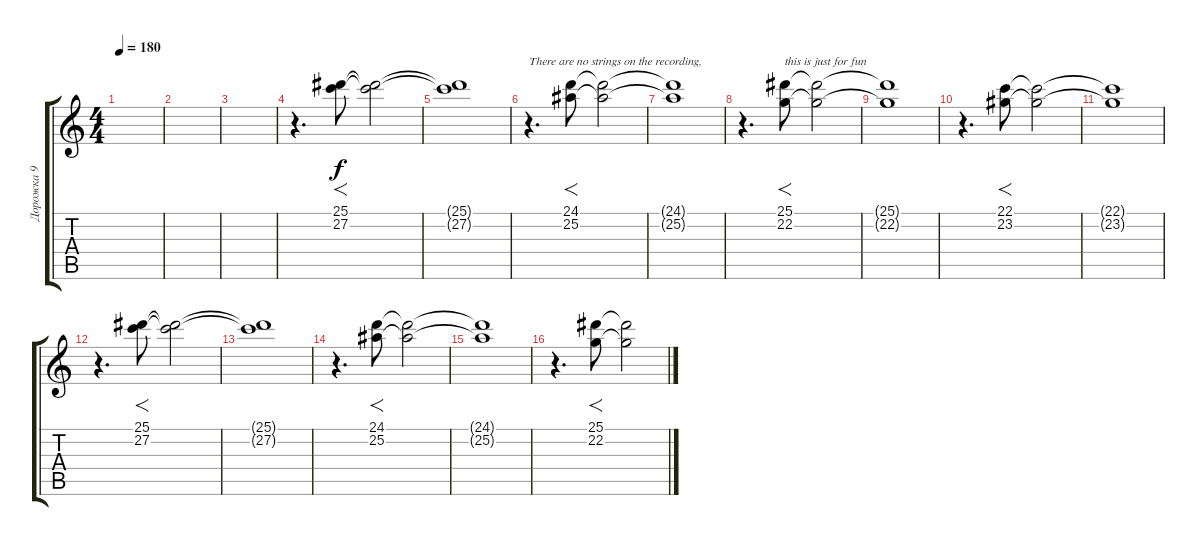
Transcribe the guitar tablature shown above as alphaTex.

\track ("Дорожка 9" "Дорожка 9") {instrument stringensemble2}
\staff {score tabs}
\tuning (D4 A3 F3 C3 G2 C2) {hide}
\ts (4 4)
\tempo 180
\clef g2
\ks c
|
|
|
r.4{d} (25.1 27.2).8{f} (25.1{t} 27.2{t}).2 |
(25.1{t} 27.2{t}).1 |
r.4{d txt "There are no strings on the recording,"} (24.1 25.2).8{f} (24.1{t} 25.2{t}).2 |
(24.1{t} 25.2{t}).1 |
r.4{d} (25.1 22.2).8{f txt "this is just for fun"} (25.1{t} 22.2{t}).2 |
(25.1{t} 22.2{t}).1 |
r.4{d} (22.1 23.2).8{f} (22.1{t} 23.2{t}).2 |
(22.1{t} 23.2{t}).1 |
r.4{d} (25.1 27.2).8{f} (25.1{t} 27.2{t}).2 |
(25.1{t} 27.2{t}).1 |
r.4{d} (24.1 25.2).8{f} (24.1{t} 25.2{t}).2 |
(24.1{t} 25.2{t}).1 |
r.4{d} (25.1 22.2).8{f} (25.1{t} 22.2{t}).2
